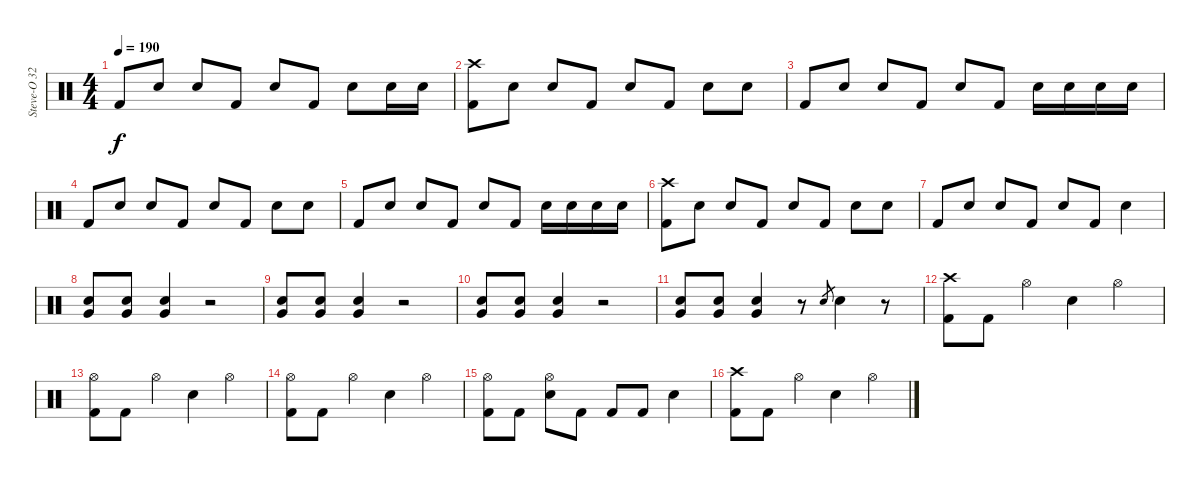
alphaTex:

\track ("Steve-O 32" "Steve-O 32") {instrument percussion}
\staff {score}
\articulation defaults
\ts (4 4)
\tempo 190
\clef neutral
\ks c "Kick (hit) 2".8{dy f} "Electric Snare (hit)".8 "Electric Snare (hit)".8 "Kick (hit) 2".8 "Electric Snare (hit)".8 "Kick (hit) 2".8 "Electric Snare (hit)".8 "Electric Snare (hit)".16 "Electric Snare (hit)".16
|
("Crash high (hit)" "Kick (hit) 2").8 "Electric Snare (hit)".8 "Electric Snare (hit)".8 "Kick (hit) 2".8 "Electric Snare (hit)".8 "Kick (hit) 2".8 "Electric Snare (hit)".8 "Electric Snare (hit)".8 |
"Kick (hit) 2".8 "Electric Snare (hit)".8 "Electric Snare (hit)".8 "Kick (hit) 2".8 "Electric Snare (hit)".8 "Kick (hit) 2".8 "Electric Snare (hit)".16 "Electric Snare (hit)".16 "Electric Snare (hit)".16 "Electric Snare (hit)".16 |
"Kick (hit) 2".8 "Electric Snare (hit)".8 "Electric Snare (hit)".8 "Kick (hit) 2".8 "Electric Snare (hit)".8 "Kick (hit) 2".8 "Electric Snare (hit)".8 "Electric Snare (hit)".8 |
"Kick (hit) 2".8 "Electric Snare (hit)".8 "Electric Snare (hit)".8 "Kick (hit) 2".8 "Electric Snare (hit)".8 "Kick (hit) 2".8 "Electric Snare (hit)".16 "Electric Snare (hit)".16 "Electric Snare (hit)".16 "Electric Snare (hit)".16 |
("Crash high (hit)" "Kick (hit) 2").8 "Electric Snare (hit)".8 "Electric Snare (hit)".8 "Kick (hit) 2".8 "Electric Snare (hit)".8 "Kick (hit) 2".8 "Electric Snare (hit)".8 "Electric Snare (hit)".8 |
"Kick (hit) 2".8 "Electric Snare (hit)".8 "Electric Snare (hit)".8 "Kick (hit) 2".8 "Electric Snare (hit)".8 "Kick (hit) 2".8 "Electric Snare (hit)".4 |
("Electric Snare (hit)" "Very Low Tom (hit)").8 ("Electric Snare (hit)" "Very Low Tom (hit)").8 ("Electric Snare (hit)" "Very Low Tom (hit)").4 r.2 |
("Electric Snare (hit)" "Very Low Tom (hit)").8 ("Electric Snare (hit)" "Very Low Tom (hit)").8 ("Electric Snare (hit)" "Very Low Tom (hit)").4 r.2 |
("Electric Snare (hit)" "Very Low Tom (hit)").8 ("Electric Snare (hit)" "Very Low Tom (hit)").8 ("Electric Snare (hit)" "Very Low Tom (hit)").4 r.2 |
("Electric Snare (hit)" "Very Low Tom (hit)").8 ("Electric Snare (hit)" "Very Low Tom (hit)").8 ("Electric Snare (hit)" "Very Low Tom (hit)").4 r.8 "Electric Snare (hit)".8{gr} "Electric Snare (hit)".4 r.8 |
("Crash high (hit)" "Kick (hit) 2").8 "Kick (hit) 2".8 "Hi-Hat (open)".4 "Electric Snare (hit)".4 "Hi-Hat (open)".4 |
("Hi-Hat (open)" "Kick (hit) 2").8 "Kick (hit) 2".8 "Hi-Hat (open)".4 "Electric Snare (hit)".4 "Hi-Hat (open)".4 |
("Hi-Hat (open)" "Kick (hit) 2").8 "Kick (hit) 2".8 "Hi-Hat (open)".4 "Electric Snare (hit)".4 "Hi-Hat (open)".4 |
("Hi-Hat (open)" "Kick (hit) 2").8 "Kick (hit) 2".8 ("Hi-Hat (open)" "Electric Snare (hit)").8 "Kick (hit) 2".8 "Kick (hit) 2".8 "Kick (hit) 2".8 "Electric Snare (hit)".4 |
("Crash high (hit)" "Kick (hit) 2").8 "Kick (hit) 2".8 "Hi-Hat (open)".4 "Electric Snare (hit)".4 "Hi-Hat (open)".4
